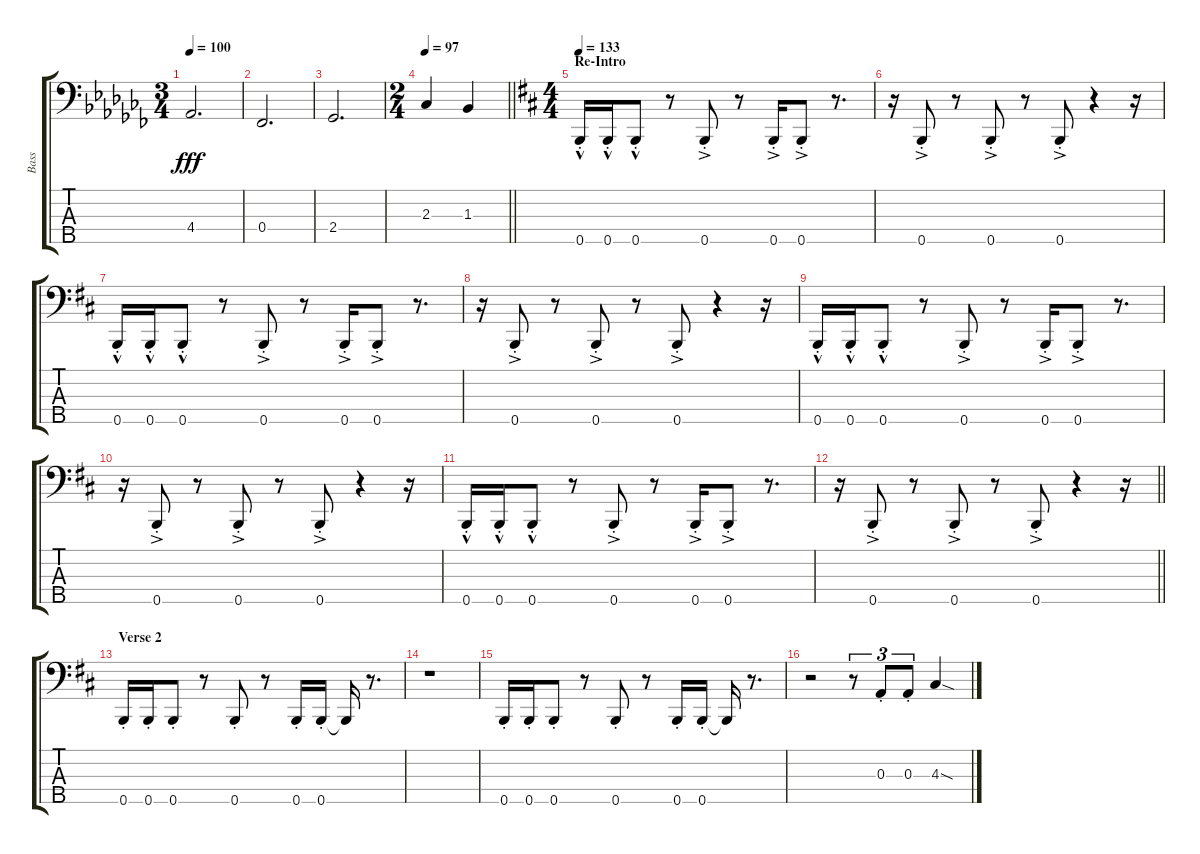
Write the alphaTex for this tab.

\track ("Bass" "Bass") {instrument electricbassfinger}
\staff {score tabs}
\tuning (G2 D2 A1 E1 B0) {hide}
\ts (3 4)
\tempo 100
\clef f4
\ks cb
4.4.2{d dy fff} |
0.4.2{d} |
2.4.2{d} |
\ts (2 4)
\tempo 97
\barLineRight lightlight
2.3.4 1.3.4 |
\ts (4 4)
\section ("" "Re-Intro")
\tempo 132
\tempo 133
\ks d
0.5{hac st}.16 0.5{hac st}.16 0.5{hac st}.8 r.8 0.5{ac st}.8 r.8 0.5{ac st}.16 0.5{ac st}.8 r.8{d} |
r.16 0.5{ac st}.8 r.8 0.5{ac st}.8 r.8 0.5{ac st}.8 r.4 r.16 |
0.5{hac st}.16 0.5{hac st}.16 0.5{hac st}.8 r.8 0.5{ac st}.8 r.8 0.5{ac st}.16 0.5{ac st}.8 r.8{d} |
r.16 0.5{ac st}.8 r.8 0.5{ac st}.8 r.8 0.5{ac st}.8 r.4 r.16 |
0.5{hac st}.16 0.5{hac st}.16 0.5{hac st}.8 r.8 0.5{ac st}.8 r.8 0.5{ac st}.16 0.5{ac st}.8 r.8{d} |
r.16 0.5{ac st}.8 r.8 0.5{ac st}.8 r.8 0.5{ac st}.8 r.4 r.16 |
0.5{hac st}.16 0.5{hac st}.16 0.5{hac st}.8 r.8 0.5{ac st}.8 r.8 0.5{ac st}.16 0.5{ac st}.8 r.8{d} |
\barLineRight lightlight
r.16 0.5{ac st}.8 r.8 0.5{ac st}.8 r.8 0.5{ac st}.8 r.4 r.16 |
\section ("" "Verse 2")
0.5{st}.16 0.5{st}.16 0.5{st}.8 r.8 0.5{st}.8 r.8 0.5{st}.16 0.5{st}.16 0.5{t}.16 r.8{d} |
r.1 |
0.5{st}.16 0.5{st}.16 0.5{st}.8 r.8 0.5{st}.8 r.8 0.5{st}.16 0.5{st}.16 0.5{t}.16 r.8{d} |
r.2 r.8{tu (3 2)} 0.3{st}.8{tu (3 2)} 0.3{st}.8{tu (3 2)} 4.3{sod}.4
